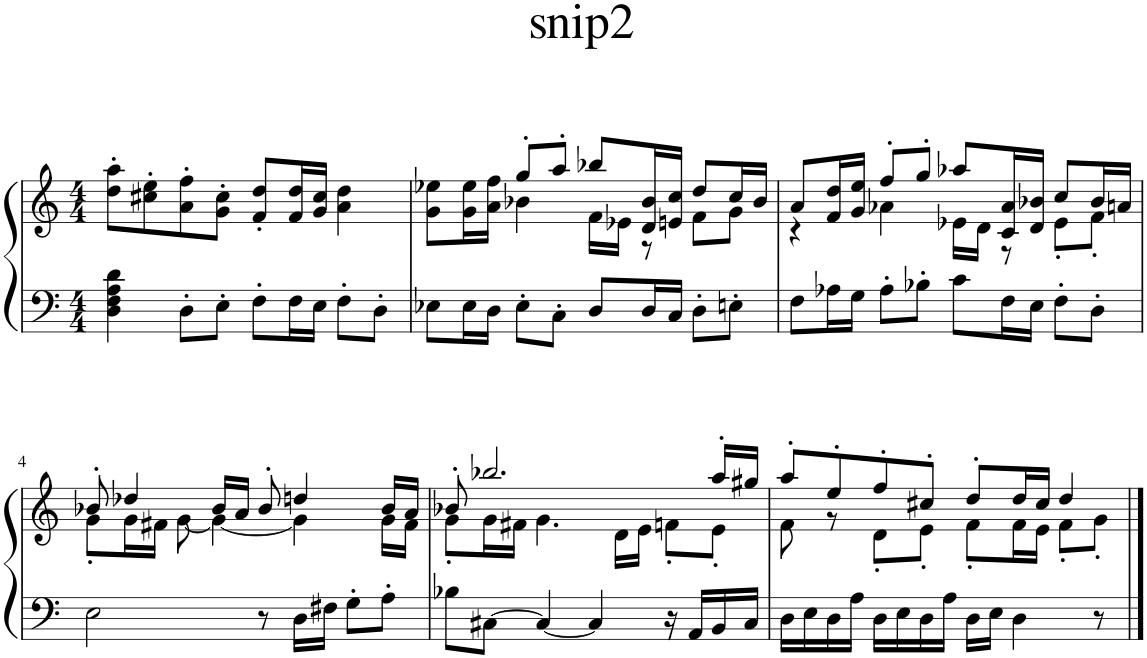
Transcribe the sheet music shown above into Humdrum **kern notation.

**kern	**kern
*part1	*part1
*staff2	*staff1
*I"Piano	*
*I'Pno.	*
*clefF4	*clefG2
*k[]	*k[]
*M4/4	*M4/4
=1	=1
4D\ 4F\ 4A\ 4d\	8dd\' 8aa\'L
.	8cc#X\' 8ee\'
8D'\L	8a\' 8ff\'
8E'\J	8g\' 8cc#\'J
8F'\L	8f/' 8dd/'L
16F\L	16f/ 16dd/L
16E\JJ	16g/ 16cc#/JJ
8F'\L	4a\ 4dd\
8D'\J	.
=2	=2
*	*^
8E-X\L	8g\ 8ee-X\L	4ryy
16E-\L	16g\ 16ee-\L	.
16D\JJ	16a\ 16ff\JJ	.
8E-'\L	8gg'/L	4b-X\
8C'\J	8aa'/J	.
8D/L	8bb-X/L	16f\LL
.	.	16e-X\JJ
16D/L	16d/ 16b-/L	8r
16C/JJ	16en/ 16cc/JJ	.
8D'\L	8dd/L	8f\L
8En'\J	16cc/L	8g\J
.	16b-/JJ	.
=3	=3	=3
8F\L	8a/L	4r
16A-X\L	16f/ 16dd/L	.
16G\JJ	16g/ 16ee/JJ	.
8A-'\L	8ff'/L	4a-X\
8B-X'\J	8gg'/J	.
8c\L	8aa-X/L	16e-X\LL
.	.	16d\JJ
16F\L	16c/ 16a-/L	8r
16E\JJ	16d/ 16b-X/JJ	.
8F'\L	8cc/L	8e-'\L
8D'\J	16b-/L	8f'\J
.	16an/JJ	.
!!LO:LB:g=z	!!
=4	=4	=4
2E\	8b-X'/	8g'\L
.	4dd-X/	16g\L
.	.	16f#X\JJ
.	.	[8g\
.	16b-/LL	4g\_
.	16a/JJ	.
8r	8b-'/	.
16D\LL	4ddn/	4g\]
16F#X\JJ	.	.
8G'\L	.	.
8A'\J	16b-/LL	16g\LL
.	16a/JJ	16f#\JJ
=5	=5	=5
8B-X\L	8b-X'/	8g'\L
[8C#X\J	2.bb-X/	16g\L
.	.	16f#X\JJ
4C#/_	.	4.g\
4C#/]	.	.
.	.	16d\LL
.	.	16e\JJ
16r	.	8fn'\L
16AA/LL	.	.
16BB/	16aa'/LL	8e'\J
16C#/JJ	16gg#X/JJ	.
=6	=6	=6
16D\LL	8aa'/L	8f\
16E\	.	.
16D\	8ee'/	8r
16A\JJ	.	.
16D\LL	8ff'/	8d'\L
16E\	.	.
16D\	8cc#X'/J	8e'\J
16A\JJ	.	.
16D\LL	8dd'/L	8f'\L
16E\JJ	.	.
4D\	16dd/L	16f\L
.	16cc#/JJ	16e\JJ
.	4dd/	8f'\L
8r	.	8g'\J
*	*v	*v
==	==
*-	*-
